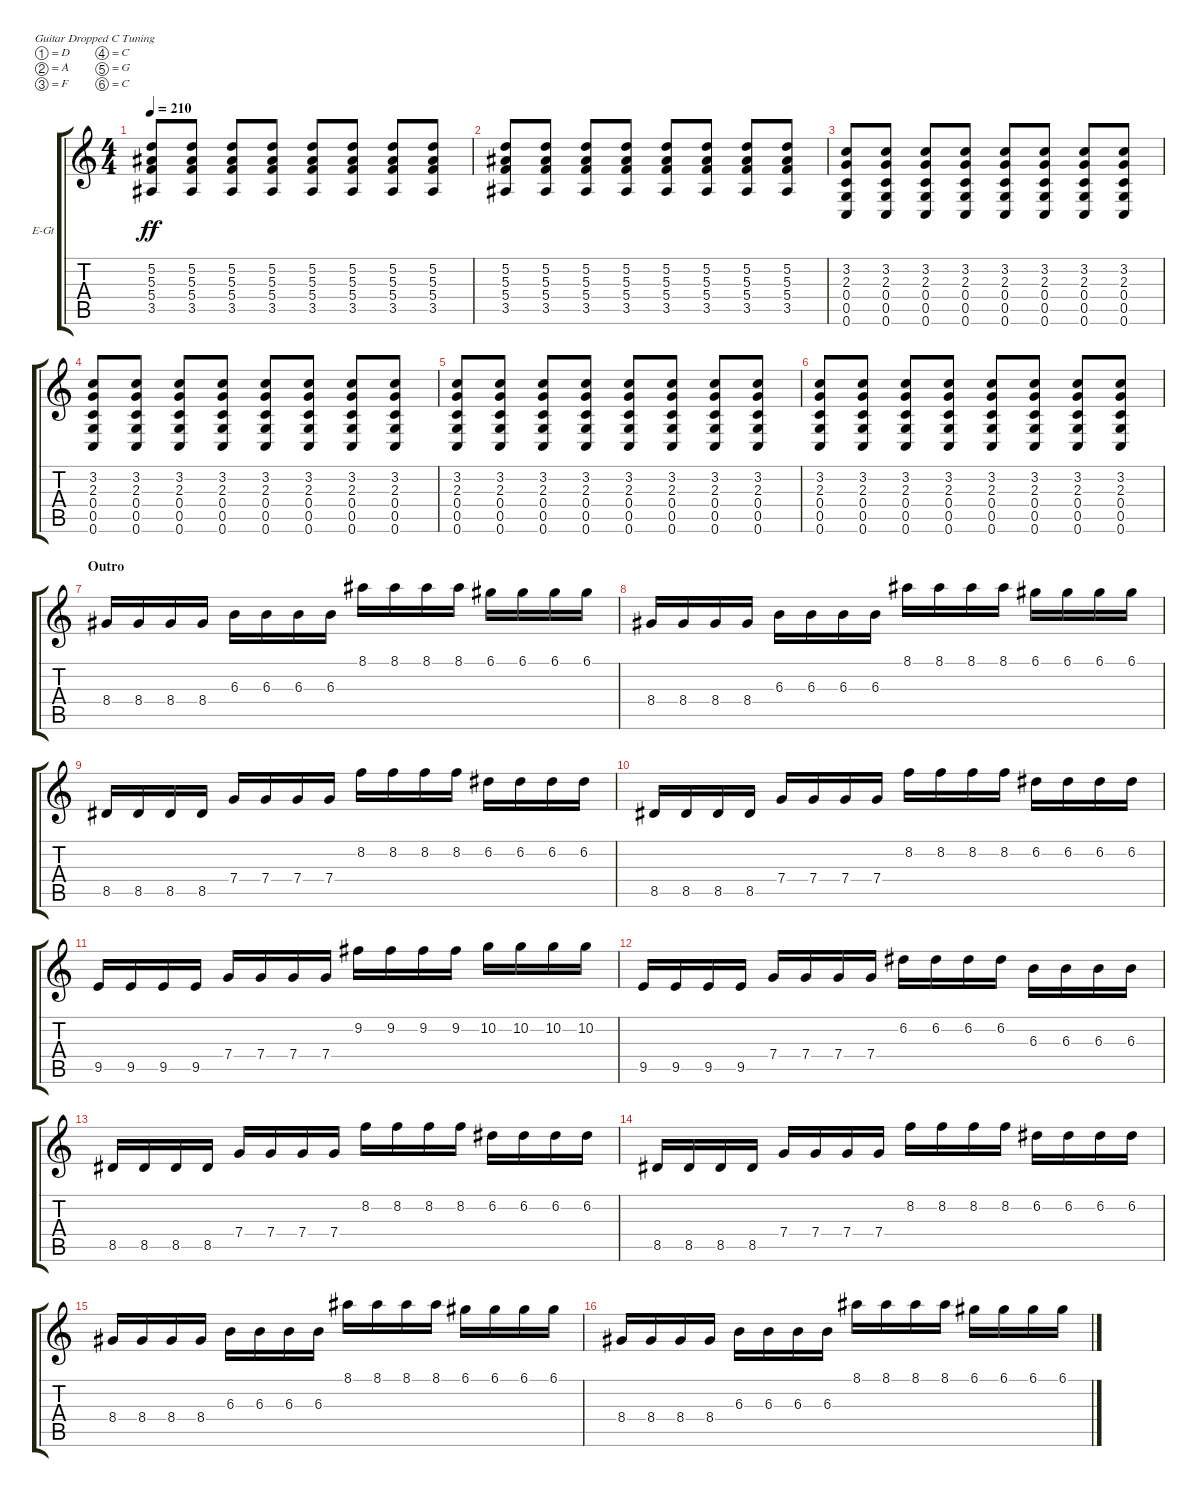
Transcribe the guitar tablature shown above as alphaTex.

\defaultSystemsLayout 4
\bracketExtendMode groupsimilarinstruments
\firstSystemTrackNameOrientation horizontal
\otherSystemsTrackNameOrientation horizontal
\track ("Right Guitar" "E-Gt") {instrument distortionguitar}
\staff {score tabs}
\tuning (D4 A3 F3 C3 G2 C2)
\ts (4 4)
\tempo 210
\clef g2
\ks c
(3.5 5.4 5.3 5.2).8{dy ff} (5.2 5.3 5.4 3.5).8 (5.2 5.3 5.4 3.5).8 (5.2 5.3 5.4 3.5).8 (5.2 5.3 5.4 3.5).8 (5.2 5.3 5.4 3.5).8 (5.2 5.3 5.4 3.5).8 (5.2 5.3 5.4 3.5).8 |
(3.5 5.4 5.3 5.2).8 (5.2 5.3 5.4 3.5).8 (5.2 5.3 5.4 3.5).8 (5.2 5.3 5.4 3.5).8 (5.2 5.3 5.4 3.5).8 (5.2 5.3 5.4 3.5).8 (5.2 5.3 5.4 3.5).8 (5.2 5.3 5.4 3.5).8 |
(0.6 0.5 0.4 2.3 3.2).8 (3.2 2.3 0.4 0.5 0.6).8 (3.2 2.3 0.4 0.5 0.6).8 (3.2 2.3 0.4 0.5 0.6).8 (3.2 2.3 0.4 0.5 0.6).8 (3.2 2.3 0.4 0.5 0.6).8 (3.2 2.3 0.4 0.5 0.6).8 (3.2 2.3 0.4 0.5 0.6).8 |
(0.6 0.5 0.4 2.3 3.2).8 (3.2 2.3 0.4 0.5 0.6).8 (3.2 2.3 0.4 0.5 0.6).8 (3.2 2.3 0.4 0.5 0.6).8 (3.2 2.3 0.4 0.5 0.6).8 (3.2 2.3 0.4 0.5 0.6).8 (3.2 2.3 0.4 0.5 0.6).8 (3.2 2.3 0.4 0.5 0.6).8 |
(0.6 0.5 0.4 2.3 3.2).8 (3.2 2.3 0.4 0.5 0.6).8 (3.2 2.3 0.4 0.5 0.6).8 (3.2 2.3 0.4 0.5 0.6).8 (3.2 2.3 0.4 0.5 0.6).8 (3.2 2.3 0.4 0.5 0.6).8 (3.2 2.3 0.4 0.5 0.6).8 (3.2 2.3 0.4 0.5 0.6).8 |
(0.6 0.5 0.4 2.3 3.2).8 (3.2 2.3 0.4 0.5 0.6).8 (3.2 2.3 0.4 0.5 0.6).8 (3.2 2.3 0.4 0.5 0.6).8 (3.2 2.3 0.4 0.5 0.6).8 (3.2 2.3 0.4 0.5 0.6).8 (3.2 2.3 0.4 0.5 0.6).8 (3.2 2.3 0.4 0.5 0.6).8 |
\section ("" "Outro")
8.4.16 8.4.16 8.4.16 8.4.16 6.3.16 6.3.16 6.3.16 6.3.16 8.1.16 8.1.16 8.1.16 8.1.16 6.1.16 6.1.16 6.1.16 6.1.16 |
8.4.16 8.4.16 8.4.16 8.4.16 6.3.16 6.3.16 6.3.16 6.3.16 8.1.16 8.1.16 8.1.16 8.1.16 6.1.16 6.1.16 6.1.16 6.1.16 |
8.5.16 8.5.16 8.5.16 8.5.16 7.4.16 7.4.16 7.4.16 7.4.16 8.2.16 8.2.16 8.2.16 8.2.16 6.2.16 6.2.16 6.2.16 6.2.16 |
8.5.16 8.5.16 8.5.16 8.5.16 7.4.16 7.4.16 7.4.16 7.4.16 8.2.16 8.2.16 8.2.16 8.2.16 6.2.16 6.2.16 6.2.16 6.2.16 |
9.5.16 9.5.16 9.5.16 9.5.16 7.4.16 7.4.16 7.4.16 7.4.16 9.2.16 9.2.16 9.2.16 9.2.16 10.2.16 10.2.16 10.2.16 10.2.16 |
9.5.16 9.5.16 9.5.16 9.5.16 7.4.16 7.4.16 7.4.16 7.4.16 6.2.16 6.2.16 6.2.16 6.2.16 6.3.16 6.3.16 6.3.16 6.3.16 |
8.5.16 8.5.16 8.5.16 8.5.16 7.4.16 7.4.16 7.4.16 7.4.16 8.2.16 8.2.16 8.2.16 8.2.16 6.2.16 6.2.16 6.2.16 6.2.16 |
8.5.16 8.5.16 8.5.16 8.5.16 7.4.16 7.4.16 7.4.16 7.4.16 8.2.16 8.2.16 8.2.16 8.2.16 6.2.16 6.2.16 6.2.16 6.2.16 |
8.4.16 8.4.16 8.4.16 8.4.16 6.3.16 6.3.16 6.3.16 6.3.16 8.1.16 8.1.16 8.1.16 8.1.16 6.1.16 6.1.16 6.1.16 6.1.16 |
8.4.16 8.4.16 8.4.16 8.4.16 6.3.16 6.3.16 6.3.16 6.3.16 8.1.16 8.1.16 8.1.16 8.1.16 6.1.16 6.1.16 6.1.16 6.1.16
